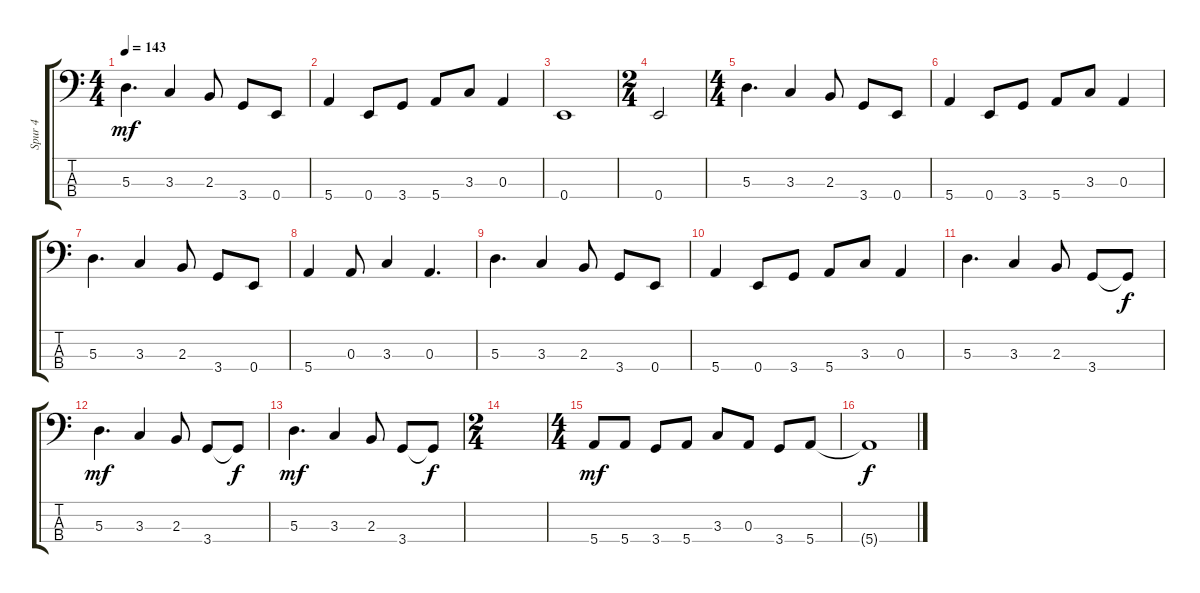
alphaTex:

\track ("Spur 4" "Spur 4") {instrument electricbassfinger}
\staff {score tabs}
\tuning (G2 D2 A1 E1) {hide}
\ts (4 4)
\tempo 143
\clef f4
\ks c
5.3.4{d dy mf} 3.3.4 2.3.8 3.4.8 0.4.8 |
5.4.4 0.4.8 3.4.8 5.4.8 3.3.8 0.3.4 |
0.4.1 |
\ts (2 4)
0.4.2 |
\ts (4 4)
5.3.4{d} 3.3.4 2.3.8 3.4.8 0.4.8 |
5.4.4 0.4.8 3.4.8 5.4.8 3.3.8 0.3.4 |
5.3.4{d} 3.3.4 2.3.8 3.4.8 0.4.8 |
5.4.4 0.3.8 3.3.4 0.3.4{d} |
5.3.4{d} 3.3.4 2.3.8 3.4.8 0.4.8 |
5.4.4 0.4.8 3.4.8 5.4.8 3.3.8 0.3.4 |
5.3.4{d} 3.3.4 2.3.8 3.4.8 3.4{t}.8{dy f} |
5.3.4{d dy mf} 3.3.4 2.3.8 3.4.8 3.4{t}.8{dy f} |
5.3.4{d dy mf} 3.3.4 2.3.8 3.4.8 3.4{t}.8{dy f} |
\ts (2 4)
|
\ts (4 4)
5.4.8{dy mf} 5.4.8 3.4.8 5.4.8 3.3.8 0.3.8 3.4.8 5.4.8 |
5.4{t}.1{dy f}
